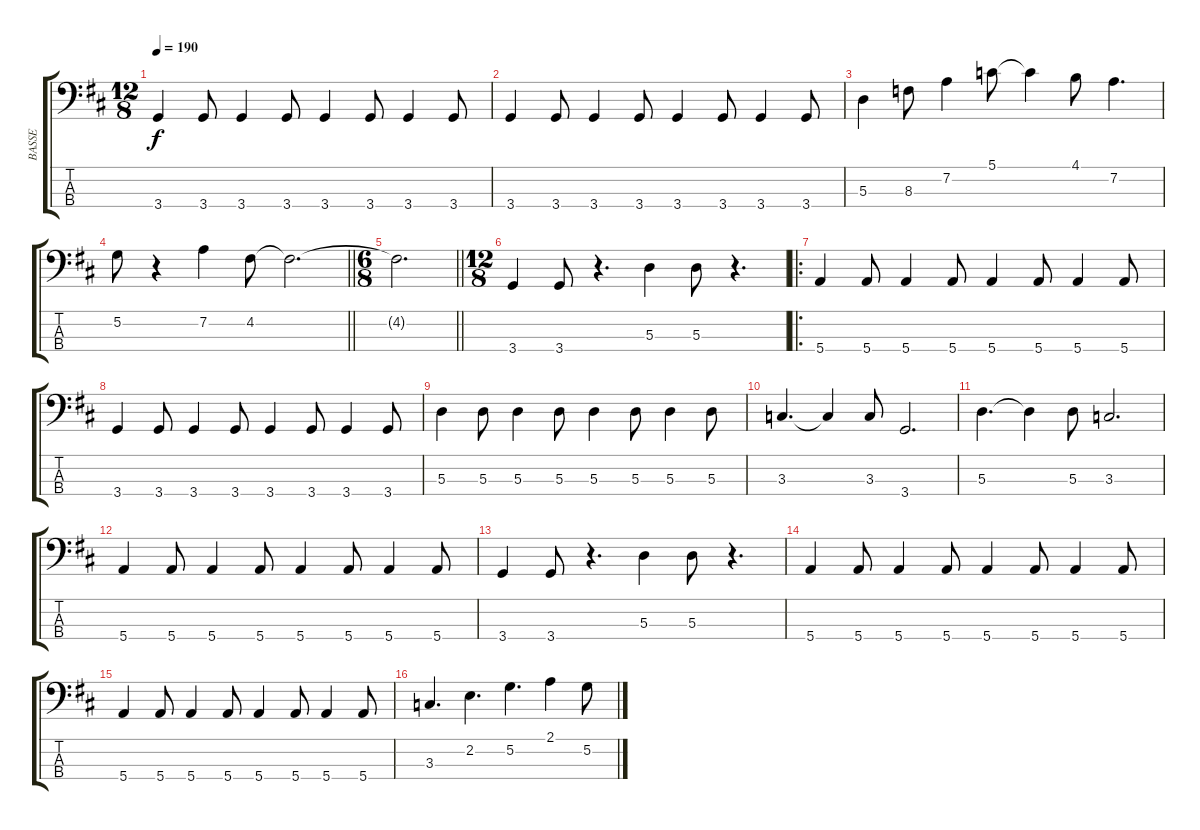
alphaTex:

\track ("BASSE" "BASSE") {instrument electricbassfinger}
\staff {score tabs}
\tuning (G2 D2 A1 E1) {hide}
\ts (12 8)
\tempo 190
\clef f4
\ks d
3.4.4{dy f} 3.4.8 3.4.4 3.4.8 3.4.4 3.4.8 3.4.4 3.4.8 |
3.4.4 3.4.8 3.4.4 3.4.8 3.4.4 3.4.8 3.4.4 3.4.8 |
5.3.4 8.3.8 7.2.4 5.1.8 5.1{t}.4 4.1.8 7.2.4{d} |
\barLineRight lightlight
5.2.8 r.4 7.2.4 4.2.8 4.2{t}.2{d} |
\ts (6 8)
\barLineRight lightlight
4.2{t}.2{d} |
\ts (12 8)
3.4.4 3.4.8 r.4{d} 5.3.4 5.3.8 r.4{d} |
\ro
5.4.4 5.4.8 5.4.4 5.4.8 5.4.4 5.4.8 5.4.4 5.4.8 |
3.4.4 3.4.8 3.4.4 3.4.8 3.4.4 3.4.8 3.4.4 3.4.8 |
5.3.4 5.3.8 5.3.4 5.3.8 5.3.4 5.3.8 5.3.4 5.3.8 |
3.3.4{d} 3.3{t}.4 3.3.8 3.4.2{d} |
5.3.4{d} 5.3{t}.4 5.3.8 3.3.2{d} |
5.4.4 5.4.8 5.4.4 5.4.8 5.4.4 5.4.8 5.4.4 5.4.8 |
3.4.4 3.4.8 r.4{d} 5.3.4 5.3.8 r.4{d} |
5.4.4 5.4.8 5.4.4 5.4.8 5.4.4 5.4.8 5.4.4 5.4.8 |
5.4.4 5.4.8 5.4.4 5.4.8 5.4.4 5.4.8 5.4.4 5.4.8 |
3.3.4{d} 2.2.4{d} 5.2.4{d} 2.1.4 5.2.8
